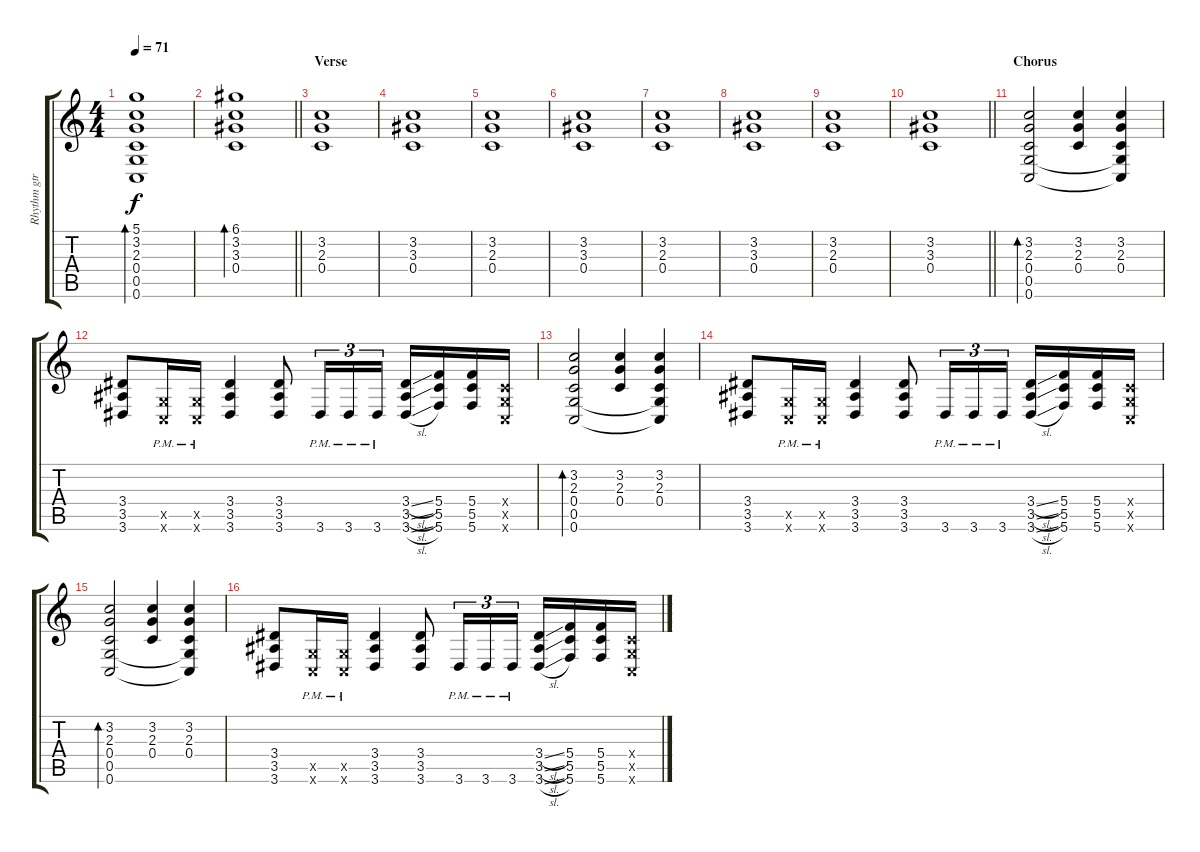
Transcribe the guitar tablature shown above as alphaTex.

\track ("Rhythm gtr." "Rhythm gtr") {instrument overdrivenguitar}
\staff {score tabs}
\tuning (D4 A3 F3 C3 G2 C2) {hide}
\ts (4 4)
\tempo 71
\clef g2
\ks c
(5.1 3.2 2.3 0.4 0.5 0.6).1{bd 30 dy f} |
\barLineRight lightlight
(6.1 3.2 3.3 0.4).1{bd 30} |
\section ("" "Verse")
(3.2 2.3 0.4).1 |
(3.2 3.3 0.4).1 |
(3.2 2.3 0.4).1 |
(3.2 3.3 0.4).1 |
(3.2 2.3 0.4).1 |
(3.2 3.3 0.4).1 |
(3.2 2.3 0.4).1 |
\barLineRight lightlight
(3.2 3.3 0.4).1 |
\section ("" "Chorus")
(3.2 2.3 0.4 0.5 0.6).2{bd 30} (3.2 2.3 0.4).4 (3.2 2.3 0.4 0.5{t} 0.6{t}).4 |
(3.4 3.5 3.6).8 (0.5{x} 0.6{pm x}).16 (0.5{x} 0.6{pm x}).16 (3.4 3.5 3.6).4 (3.4 3.5 3.6).8 3.6{pm}.16{tu (3 2)} 3.6{pm}.16{tu (3 2)} 3.6{pm}.16{tu (3 2)} (3.4{sl} 3.5{sl} 3.6{sl}).16 (5.4 5.5 5.6).16 (5.4 5.5 5.6).16 (0.4{x} 0.5{x} 0.6{x}).16 |
(3.2 2.3 0.4 0.5 0.6).2{bd 30} (3.2 2.3 0.4).4 (3.2 2.3 0.4 0.5{t} 0.6{t}).4 |
(3.4 3.5 3.6).8 (0.5{x} 0.6{pm x}).16 (0.5{x} 0.6{pm x}).16 (3.4 3.5 3.6).4 (3.4 3.5 3.6).8 3.6{pm}.16{tu (3 2)} 3.6{pm}.16{tu (3 2)} 3.6{pm}.16{tu (3 2)} (3.4{sl} 3.5{sl} 3.6{sl}).16 (5.4 5.5 5.6).16 (5.4 5.5 5.6).16 (0.4{x} 0.5{x} 0.6{x}).16 |
(3.2 2.3 0.4 0.5 0.6).2{bd 30} (3.2 2.3 0.4).4 (3.2 2.3 0.4 0.5{t} 0.6{t}).4 |
(3.4 3.5 3.6).8 (0.5{x} 0.6{pm x}).16 (0.5{x} 0.6{pm x}).16 (3.4 3.5 3.6).4 (3.4 3.5 3.6).8 3.6{pm}.16{tu (3 2)} 3.6{pm}.16{tu (3 2)} 3.6{pm}.16{tu (3 2)} (3.4{sl} 3.5{sl} 3.6{sl}).16 (5.4 5.5 5.6).16 (5.4 5.5 5.6).16 (0.4{x} 0.5{x} 0.6{x}).16
